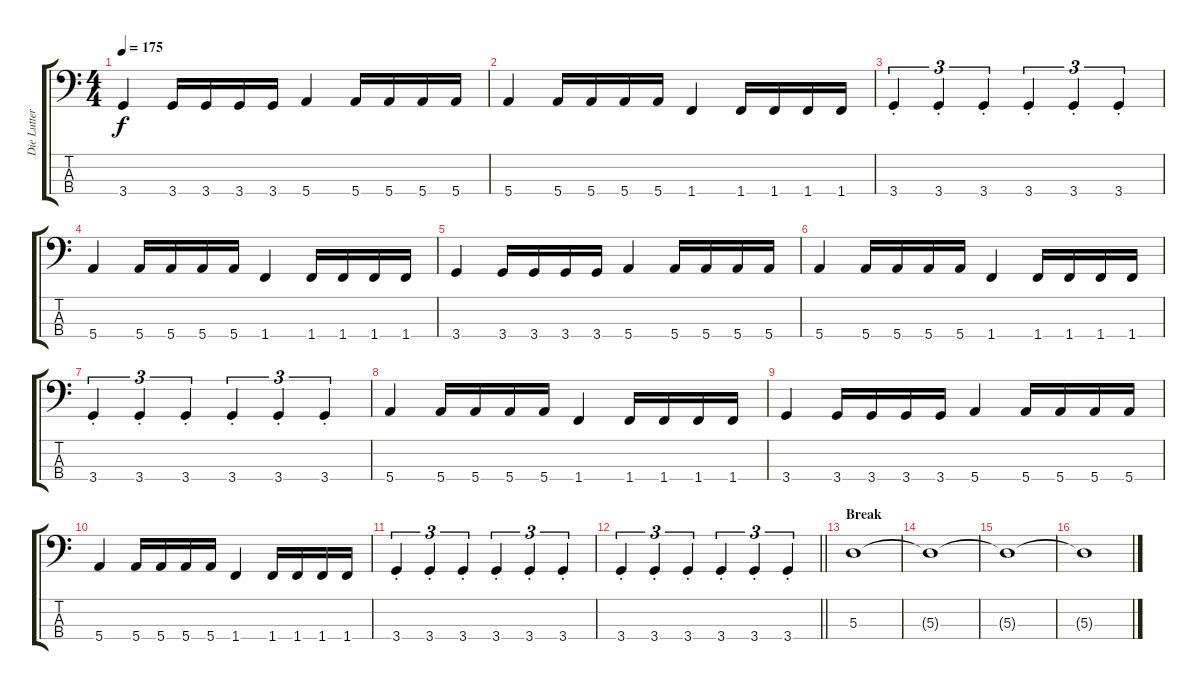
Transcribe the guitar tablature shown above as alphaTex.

\track ("Die Lutter" "Die Lutter") {instrument electricbasspick}
\staff {score tabs}
\tuning (G2 D2 A1 E1) {hide}
\ts (4 4)
\tempo 175
\clef f4
\ks c
3.4.4{dy f} 3.4.16 3.4.16 3.4.16 3.4.16 5.4.4 5.4.16 5.4.16 5.4.16 5.4.16 |
5.4.4 5.4.16 5.4.16 5.4.16 5.4.16 1.4.4 1.4.16 1.4.16 1.4.16 1.4.16 |
3.4{st}.4{tu (3 2)} 3.4{st}.4{tu (3 2)} 3.4{st}.4{tu (3 2)} 3.4{st}.4{tu (3 2)} 3.4{st}.4{tu (3 2)} 3.4{st}.4{tu (3 2)} |
5.4.4 5.4.16 5.4.16 5.4.16 5.4.16 1.4.4 1.4.16 1.4.16 1.4.16 1.4.16 |
3.4.4 3.4.16 3.4.16 3.4.16 3.4.16 5.4.4 5.4.16 5.4.16 5.4.16 5.4.16 |
5.4.4 5.4.16 5.4.16 5.4.16 5.4.16 1.4.4 1.4.16 1.4.16 1.4.16 1.4.16 |
3.4{st}.4{tu (3 2)} 3.4{st}.4{tu (3 2)} 3.4{st}.4{tu (3 2)} 3.4{st}.4{tu (3 2)} 3.4{st}.4{tu (3 2)} 3.4{st}.4{tu (3 2)} |
5.4.4 5.4.16 5.4.16 5.4.16 5.4.16 1.4.4 1.4.16 1.4.16 1.4.16 1.4.16 |
3.4.4 3.4.16 3.4.16 3.4.16 3.4.16 5.4.4 5.4.16 5.4.16 5.4.16 5.4.16 |
5.4.4 5.4.16 5.4.16 5.4.16 5.4.16 1.4.4 1.4.16 1.4.16 1.4.16 1.4.16 |
3.4{st}.4{tu (3 2)} 3.4{st}.4{tu (3 2)} 3.4{st}.4{tu (3 2)} 3.4{st}.4{tu (3 2)} 3.4{st}.4{tu (3 2)} 3.4{st}.4{tu (3 2)} |
\barLineRight lightlight
3.4{st}.4{tu (3 2)} 3.4{st}.4{tu (3 2)} 3.4{st}.4{tu (3 2)} 3.4{st}.4{tu (3 2)} 3.4{st}.4{tu (3 2)} 3.4{st}.4{tu (3 2)} |
\section ("" "Break")
5.3.1{volume 0} |
5.3{t}.1 |
5.3{t}.1 |
5.3{t}.1
